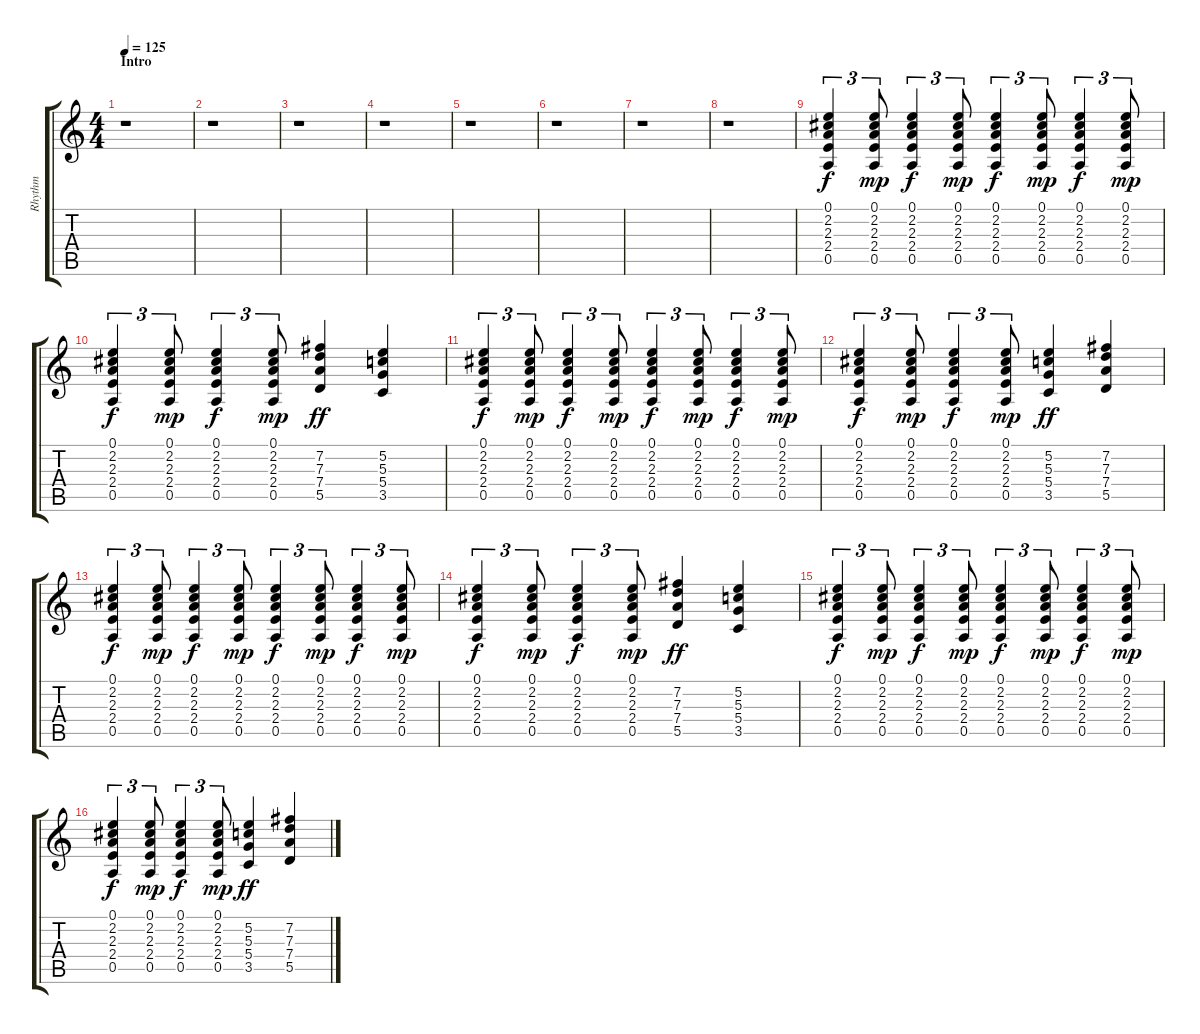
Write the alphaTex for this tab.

\track ("Rhythm" "Rhythm") {instrument acousticguitarsteel}
\staff {score tabs}
\tuning (E4 B3 G3 D3 A2 E2) {hide}
\ts (4 4)
\section ("" "Intro                                                                                               ")
\tempo 125
\clef g2
\ks c
r.1{dy f instrument acousticguitarsteel} |
r.1 |
r.1 |
r.1 |
r.1 |
r.1 |
r.1 |
r.1 |
(0.1 2.2 2.3 2.4 0.5).4{tu (3 2)} (0.1 2.2 2.3 2.4 0.5).8{tu (3 2) dy mp} (0.1 2.2 2.3 2.4 0.5).4{tu (3 2) dy f} (0.1 2.2 2.3 2.4 0.5).8{tu (3 2) dy mp} (0.1 2.2 2.3 2.4 0.5).4{tu (3 2) dy f} (0.1 2.2 2.3 2.4 0.5).8{tu (3 2) dy mp} (0.1 2.2 2.3 2.4 0.5).4{tu (3 2) dy f} (0.1 2.2 2.3 2.4 0.5).8{tu (3 2) dy mp} |
(0.1 2.2 2.3 2.4 0.5).4{tu (3 2) dy f} (0.1 2.2 2.3 2.4 0.5).8{tu (3 2) dy mp} (0.1 2.2 2.3 2.4 0.5).4{tu (3 2) dy f} (0.1 2.2 2.3 2.4 0.5).8{tu (3 2) dy mp} (7.2 7.3 7.4 5.5).4{dy ff} (5.2 5.3 5.4 3.5).4 |
(0.1 2.2 2.3 2.4 0.5).4{tu (3 2) dy f} (0.1 2.2 2.3 2.4 0.5).8{tu (3 2) dy mp} (0.1 2.2 2.3 2.4 0.5).4{tu (3 2) dy f} (0.1 2.2 2.3 2.4 0.5).8{tu (3 2) dy mp} (0.1 2.2 2.3 2.4 0.5).4{tu (3 2) dy f} (0.1 2.2 2.3 2.4 0.5).8{tu (3 2) dy mp} (0.1 2.2 2.3 2.4 0.5).4{tu (3 2) dy f} (0.1 2.2 2.3 2.4 0.5).8{tu (3 2) dy mp} |
(0.1 2.2 2.3 2.4 0.5).4{tu (3 2) dy f} (0.1 2.2 2.3 2.4 0.5).8{tu (3 2) dy mp} (0.1 2.2 2.3 2.4 0.5).4{tu (3 2) dy f} (0.1 2.2 2.3 2.4 0.5).8{tu (3 2) dy mp} (5.2 5.3 5.4 3.5).4{dy ff} (7.2 7.3 7.4 5.5).4 |
(0.1 2.2 2.3 2.4 0.5).4{tu (3 2) dy f} (0.1 2.2 2.3 2.4 0.5).8{tu (3 2) dy mp} (0.1 2.2 2.3 2.4 0.5).4{tu (3 2) dy f} (0.1 2.2 2.3 2.4 0.5).8{tu (3 2) dy mp} (0.1 2.2 2.3 2.4 0.5).4{tu (3 2) dy f} (0.1 2.2 2.3 2.4 0.5).8{tu (3 2) dy mp} (0.1 2.2 2.3 2.4 0.5).4{tu (3 2) dy f} (0.1 2.2 2.3 2.4 0.5).8{tu (3 2) dy mp} |
(0.1 2.2 2.3 2.4 0.5).4{tu (3 2) dy f} (0.1 2.2 2.3 2.4 0.5).8{tu (3 2) dy mp} (0.1 2.2 2.3 2.4 0.5).4{tu (3 2) dy f} (0.1 2.2 2.3 2.4 0.5).8{tu (3 2) dy mp} (7.2 7.3 7.4 5.5).4{dy ff} (5.2 5.3 5.4 3.5).4 |
(0.1 2.2 2.3 2.4 0.5).4{tu (3 2) dy f} (0.1 2.2 2.3 2.4 0.5).8{tu (3 2) dy mp} (0.1 2.2 2.3 2.4 0.5).4{tu (3 2) dy f} (0.1 2.2 2.3 2.4 0.5).8{tu (3 2) dy mp} (0.1 2.2 2.3 2.4 0.5).4{tu (3 2) dy f} (0.1 2.2 2.3 2.4 0.5).8{tu (3 2) dy mp} (0.1 2.2 2.3 2.4 0.5).4{tu (3 2) dy f} (0.1 2.2 2.3 2.4 0.5).8{tu (3 2) dy mp} |
(0.1 2.2 2.3 2.4 0.5).4{tu (3 2) dy f} (0.1 2.2 2.3 2.4 0.5).8{tu (3 2) dy mp} (0.1 2.2 2.3 2.4 0.5).4{tu (3 2) dy f} (0.1 2.2 2.3 2.4 0.5).8{tu (3 2) dy mp} (5.2 5.3 5.4 3.5).4{dy ff} (7.2 7.3 7.4 5.5).4
